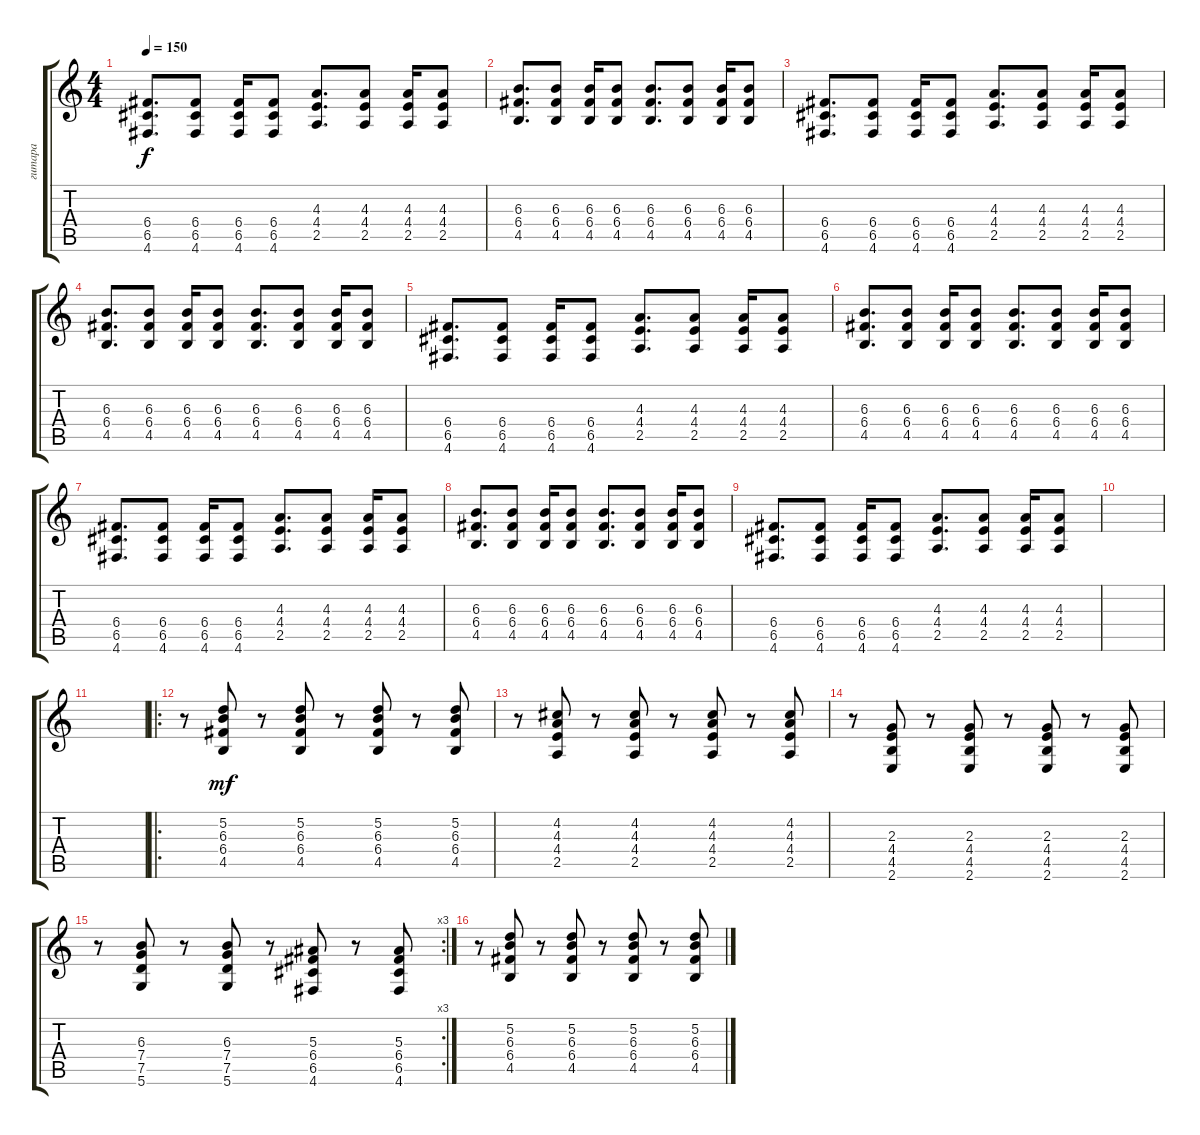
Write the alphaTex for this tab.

\track ("гитара" "гитара") {instrument overdrivenguitar}
\staff {score tabs}
\tuning (D4 A3 F3 C3 G2 D2) {hide}
\ts (4 4)
\tempo 150
\clef g2
\ks c
(6.4 6.5 4.6).8{d dy f} (6.4 6.5 4.6).8 (6.4 6.5 4.6).16 (6.4 6.5 4.6).8 (4.3 4.4 2.5).8{d} (4.3 4.4 2.5).8 (4.3 4.4 2.5).16 (4.3 4.4 2.5).8 |
(6.3 6.4 4.5).8{d} (6.3 6.4 4.5).8 (6.3 6.4 4.5).16 (6.3 6.4 4.5).8 (6.3 6.4 4.5).8{d} (6.3 6.4 4.5).8 (6.3 6.4 4.5).16 (6.3 6.4 4.5).8 |
(6.4 6.5 4.6).8{d} (6.4 6.5 4.6).8 (6.4 6.5 4.6).16 (6.4 6.5 4.6).8 (4.3 4.4 2.5).8{d} (4.3 4.4 2.5).8 (4.3 4.4 2.5).16 (4.3 4.4 2.5).8 |
(6.3 6.4 4.5).8{d} (6.3 6.4 4.5).8 (6.3 6.4 4.5).16 (6.3 6.4 4.5).8 (6.3 6.4 4.5).8{d} (6.3 6.4 4.5).8 (6.3 6.4 4.5).16 (6.3 6.4 4.5).8 |
(6.4 6.5 4.6).8{d} (6.4 6.5 4.6).8 (6.4 6.5 4.6).16 (6.4 6.5 4.6).8 (4.3 4.4 2.5).8{d} (4.3 4.4 2.5).8 (4.3 4.4 2.5).16 (4.3 4.4 2.5).8 |
(6.3 6.4 4.5).8{d} (6.3 6.4 4.5).8 (6.3 6.4 4.5).16 (6.3 6.4 4.5).8 (6.3 6.4 4.5).8{d} (6.3 6.4 4.5).8 (6.3 6.4 4.5).16 (6.3 6.4 4.5).8 |
(6.4 6.5 4.6).8{d} (6.4 6.5 4.6).8 (6.4 6.5 4.6).16 (6.4 6.5 4.6).8 (4.3 4.4 2.5).8{d} (4.3 4.4 2.5).8 (4.3 4.4 2.5).16 (4.3 4.4 2.5).8 |
(6.3 6.4 4.5).8{d} (6.3 6.4 4.5).8 (6.3 6.4 4.5).16 (6.3 6.4 4.5).8 (6.3 6.4 4.5).8{d} (6.3 6.4 4.5).8 (6.3 6.4 4.5).16 (6.3 6.4 4.5).8 |
(6.4 6.5 4.6).8{d} (6.4 6.5 4.6).8 (6.4 6.5 4.6).16 (6.4 6.5 4.6).8 (4.3 4.4 2.5).8{d} (4.3 4.4 2.5).8 (4.3 4.4 2.5).16 (4.3 4.4 2.5).8 |
|
|
\ro
r.8{instrument acousticguitarsteel} (5.2 6.3 6.4 4.5).8{dy mf} r.8 (5.2 6.3 6.4 4.5).8 r.8 (5.2 6.3 6.4 4.5).8 r.8 (5.2 6.3 6.4 4.5).8 |
r.8 (4.2 4.3 4.4 2.5).8 r.8 (4.2 4.3 4.4 2.5).8 r.8 (4.2 4.3 4.4 2.5).8 r.8 (4.2 4.3 4.4 2.5).8 |
r.8 (2.3 4.4 4.5 2.6).8 r.8 (2.3 4.4 4.5 2.6).8 r.8 (2.3 4.4 4.5 2.6).8 r.8 (2.3 4.4 4.5 2.6).8 |
\rc 3
r.8 (6.3 7.4 7.5 5.6).8 r.8 (6.3 7.4 7.5 5.6).8 r.8 (5.3 6.4 6.5 4.6).8 r.8 (5.3 6.4 6.5 4.6).8 |
r.8 (5.2 6.3 6.4 4.5).8 r.8 (5.2 6.3 6.4 4.5).8 r.8 (5.2 6.3 6.4 4.5).8 r.8 (5.2 6.3 6.4 4.5).8
